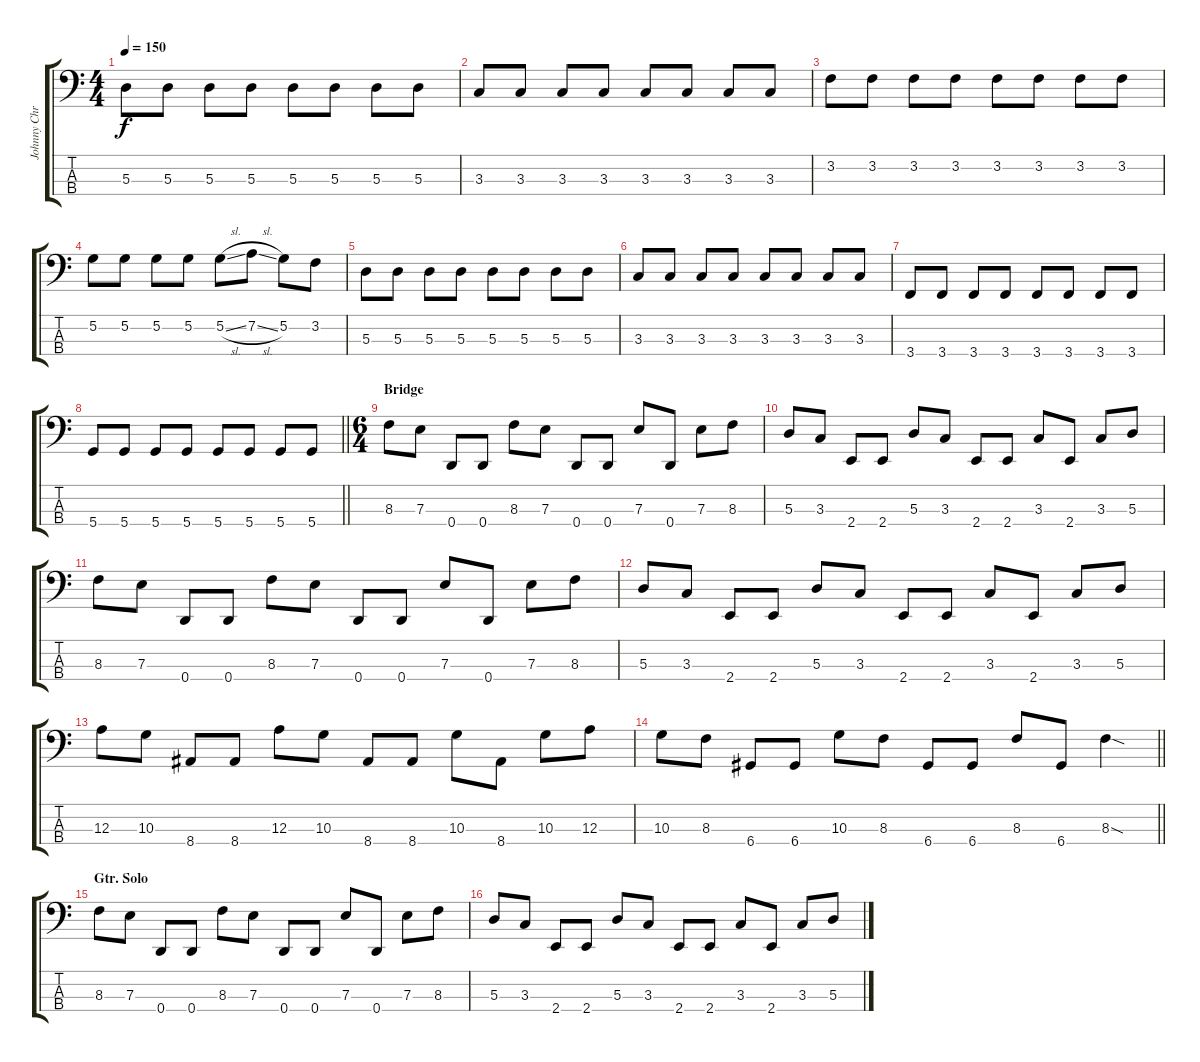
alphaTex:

\track ("Johnny Christ | Bass" "Johnny Chr") {instrument electricbassfinger}
\staff {score tabs}
\tuning (G2 D2 A1 D1) {hide}
\ts (4 4)
\tempo 150
\clef f4
\ks c
5.3.8{dy f} 5.3.8 5.3.8 5.3.8 5.3.8 5.3.8 5.3.8 5.3.8 |
3.3.8 3.3.8 3.3.8 3.3.8 3.3.8 3.3.8 3.3.8 3.3.8 |
3.2.8 3.2.8 3.2.8 3.2.8 3.2.8 3.2.8 3.2.8 3.2.8 |
5.2.8 5.2.8 5.2.8 5.2.8 5.2{sl}.8 7.2{sl}.8 5.2.8 3.2.8 |
5.3.8 5.3.8 5.3.8 5.3.8 5.3.8 5.3.8 5.3.8 5.3.8 |
3.3.8 3.3.8 3.3.8 3.3.8 3.3.8 3.3.8 3.3.8 3.3.8 |
3.4.8 3.4.8 3.4.8 3.4.8 3.4.8 3.4.8 3.4.8 3.4.8 |
\barLineRight lightlight
5.4.8 5.4.8 5.4.8 5.4.8 5.4.8 5.4.8 5.4.8 5.4.8 |
\ts (6 4)
\section ("" "Bridge")
8.3.8 7.3.8 0.4.8 0.4.8 8.3.8 7.3.8 0.4.8 0.4.8 7.3.8 0.4.8 7.3.8 8.3.8 |
5.3.8 3.3.8 2.4.8 2.4.8 5.3.8 3.3.8 2.4.8 2.4.8 3.3.8 2.4.8 3.3.8 5.3.8 |
8.3.8 7.3.8 0.4.8 0.4.8 8.3.8 7.3.8 0.4.8 0.4.8 7.3.8 0.4.8 7.3.8 8.3.8 |
5.3.8 3.3.8 2.4.8 2.4.8 5.3.8 3.3.8 2.4.8 2.4.8 3.3.8 2.4.8 3.3.8 5.3.8 |
12.3.8 10.3.8 8.4.8 8.4.8 12.3.8 10.3.8 8.4.8 8.4.8 10.3.8 8.4.8 10.3.8 12.3.8 |
\barLineRight lightlight
10.3.8 8.3.8 6.4.8 6.4.8 10.3.8 8.3.8 6.4.8 6.4.8 8.3.8 6.4.8 8.3{sod}.4 |
\section ("" "Gtr. Solo")
8.3.8 7.3.8 0.4.8 0.4.8 8.3.8 7.3.8 0.4.8 0.4.8 7.3.8 0.4.8 7.3.8 8.3.8 |
5.3.8 3.3.8 2.4.8 2.4.8 5.3.8 3.3.8 2.4.8 2.4.8 3.3.8 2.4.8 3.3.8 5.3.8
